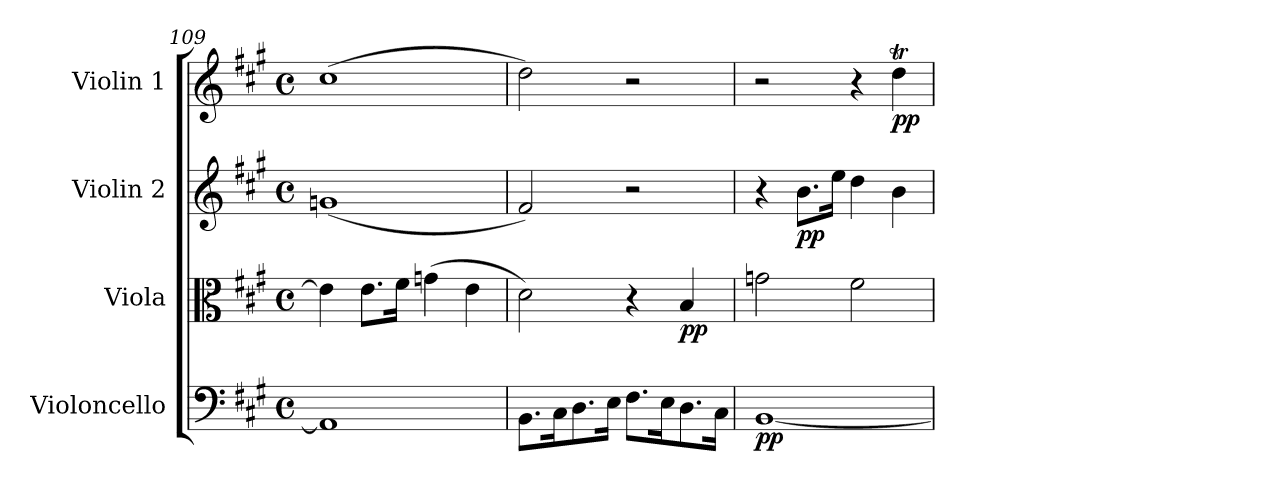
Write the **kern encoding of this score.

**kern	**dynam	**kern	**dynam	**kern	**dynam	**kern	**dynam
*part4	*part4	*part3	*part3	*part2	*part2	*part1	*part1
*staff4	*staff4	*staff3	*staff3	*staff2	*staff2	*staff1	*staff1
*I"Violoncello	*	*I"Viola	*	*I"Violin 2	*	*I"Violin 1	*
*I'Vc	*	*I'Vla	*	*I'Vln	*	*I'Vln	*
*clefF4	*	*clefC3	*	*clefG2	*	*clefG2	*
*k[f#c#g#]	*	*k[f#c#g#]	*	*k[f#c#g#]	*	*k[f#c#g#]	*
*M4/4	*	*M4/4	*	*M4/4	*	*M4/4	*
*met(c)	*	*met(c)	*	*met(c)	*	*met(c)	*
=109	=109	=109	=109	=109	=109	=109	=109
1AA#]	.	4e\]	.	(1gn	.	(1cc#	.
.	.	8.e\L	.	.	.	.	.
.	.	16f#\Jk	.	.	.	.	.
.	.	(4gn\	.	.	.	.	.
.	.	4e\	.	.	.	.	.
!!LO:LB:g=z
=110	=110	=110	=110	=110	=110	=110	=110
8.BB\L	.	2d\)	.	2f#/)	.	2dd\)	.
16C#\K	.	.	.	.	.	.	.
8.D\	.	.	.	.	.	.	.
16E\Jk	.	.	.	.	.	.	.
8.F#\L	.	4r	.	2r	.	2r	.
16E\K	.	.	.	.	.	.	.
!	!	!	!LO:DY:b	!	!	!	!
8.D\	.	4B/	pp	.	.	.	.
16C#\Jk	.	.	.	.	.	.	.
!!LO:LB:g=z
=111	=111	=111	=111	=111	=111	=111	=111
!	!LO:DY:b	!	!	!	!	!	!
[1BB	pp	2gn\	.	4r	.	2r	.
!	!	!	!	!	!LO:DY:b	!	!
.	.	.	.	8.b\L	pp	.	.
.	.	.	.	16ee\Jk	.	.	.
.	.	2f#\	.	4dd\	.	4r	.
!	!	!	!	!	!	!	!LO:DY:b
.	.	.	.	4b\	.	4ddT\	pp
=	=	=	=	=	=	=	=
*-	*-	*-	*-	*-	*-	*-	*-
